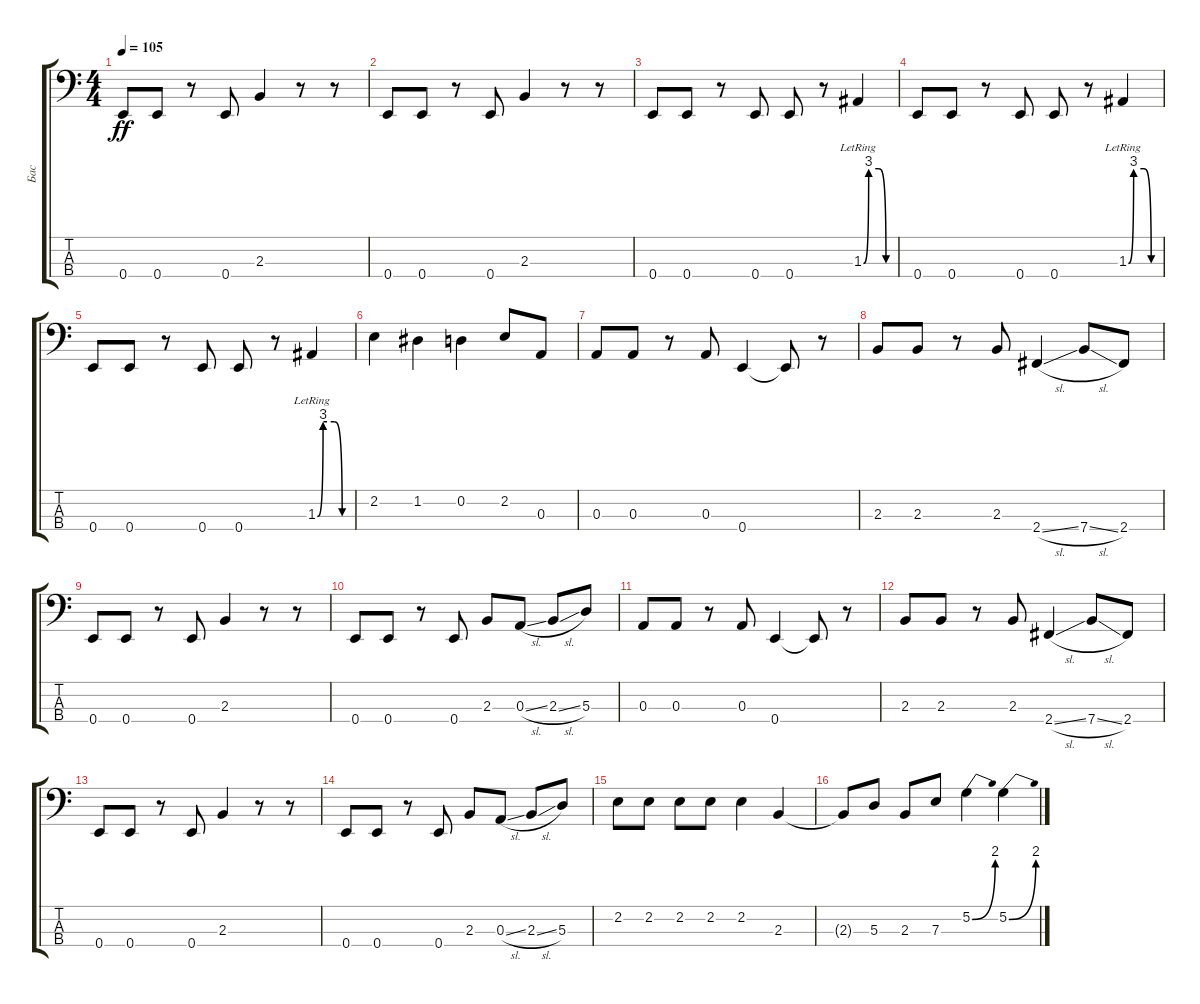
\track ("Бас" "Бас") {instrument electricbassfinger}
\staff {score tabs}
\tuning (G2 D2 A1 E1) {hide}
\ts (4 4)
\tempo 105
\clef f4
\ks c
0.4.8{dy ff} 0.4.8 r.8 0.4.8 2.3.4 r.8 r.8 |
0.4.8 0.4.8 r.8 0.4.8 2.3.4 r.8 r.8 |
0.4.8 0.4.8 r.8 0.4.8 0.4.8 r.8 1.3{be (custom 0 0 10 12 30 12 44 0 60 0) lr}.4 |
0.4.8 0.4.8 r.8 0.4.8 0.4.8 r.8 1.3{be (custom 0 0 10 12 30 12 44 0 60 0) lr}.4 |
0.4.8 0.4.8 r.8 0.4.8 0.4.8 r.8 1.3{be (custom 0 0 10 12 30 12 44 0 60 0) lr}.4 |
2.2.4 1.2.4 0.2.4 2.2.8 0.3.8 |
0.3.8 0.3.8 r.8 0.3.8 0.4.4 0.4{t}.8 r.8 |
2.3.8 2.3.8 r.8 2.3.8 2.4{sl}.4 7.4{sl}.8 2.4.8 |
0.4.8 0.4.8 r.8 0.4.8 2.3.4 r.8 r.8 |
0.4.8 0.4.8 r.8 0.4.8 2.3.8 0.3{sl}.8 2.3{sl}.8 5.3.8 |
0.3.8 0.3.8 r.8 0.3.8 0.4.4 0.4{t}.8 r.8 |
2.3.8 2.3.8 r.8 2.3.8 2.4{sl}.4 7.4{sl}.8 2.4.8 |
0.4.8 0.4.8 r.8 0.4.8 2.3.4 r.8 r.8 |
0.4.8 0.4.8 r.8 0.4.8 2.3.8 0.3{sl}.8 2.3{sl}.8 5.3.8 |
2.2.8 2.2.8 2.2.8 2.2.8 2.2.4 2.3.4 |
2.3{t}.8 5.3.8 2.3.8 7.3.8 5.2{be (bend 0 0 60 8)}.4 5.2{be (bend 0 0 60 8)}.4
